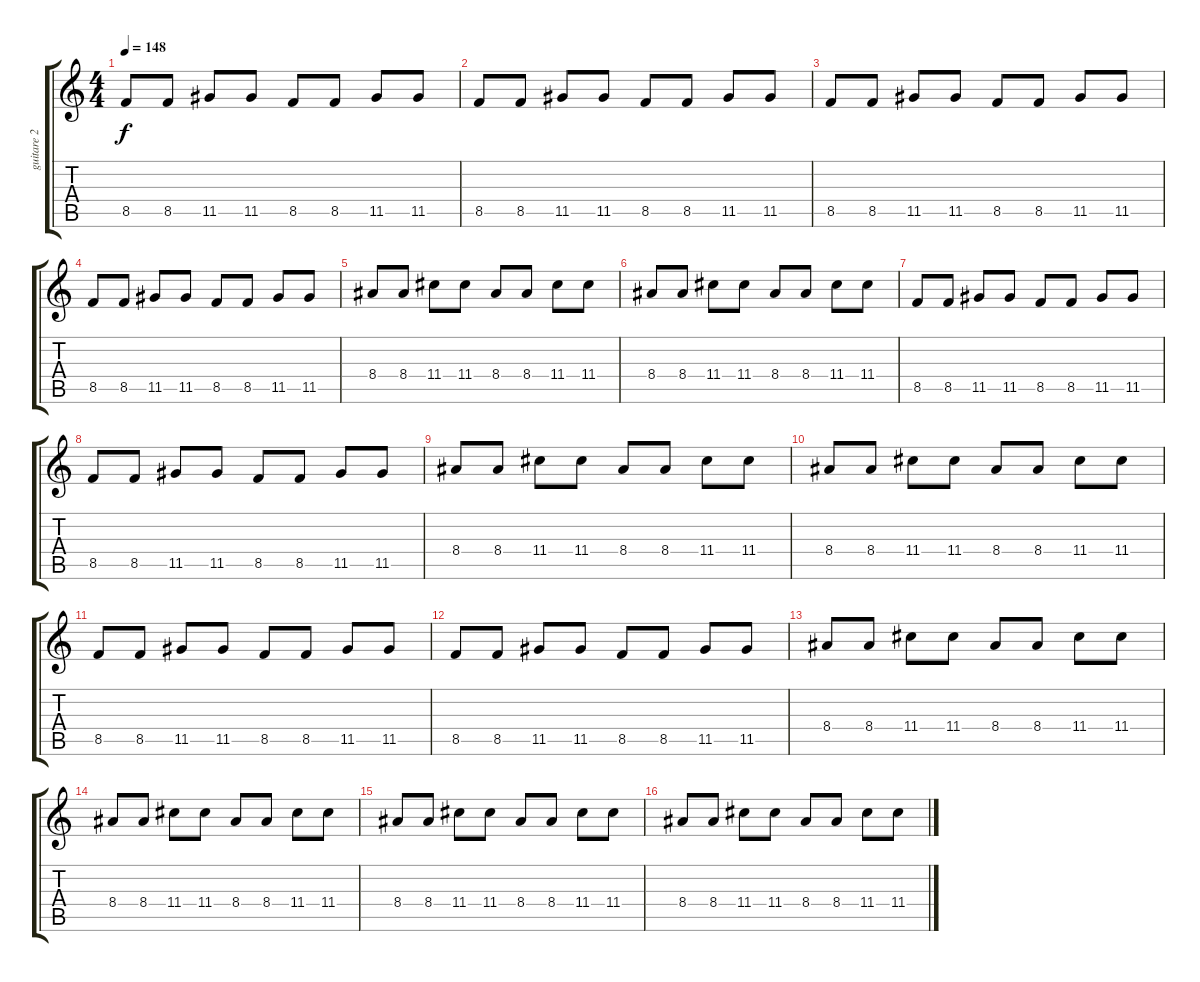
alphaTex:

\track ("guitare 2" "guitare 2") {instrument distortionguitar}
\staff {score tabs}
\tuning (E4 B3 G3 D3 A2 E2) {hide}
\ts (4 4)
\tempo 148
\clef g2
\ks c
8.5.8{dy f} 8.5.8 11.5.8 11.5.8 8.5.8 8.5.8 11.5.8 11.5.8 |
8.5.8 8.5.8 11.5.8 11.5.8 8.5.8 8.5.8 11.5.8 11.5.8 |
8.5.8 8.5.8 11.5.8 11.5.8 8.5.8 8.5.8 11.5.8 11.5.8 |
8.5.8 8.5.8 11.5.8 11.5.8 8.5.8 8.5.8 11.5.8 11.5.8 |
8.4.8 8.4.8 11.4.8 11.4.8 8.4.8 8.4.8 11.4.8 11.4.8 |
8.4.8 8.4.8 11.4.8 11.4.8 8.4.8 8.4.8 11.4.8 11.4.8 |
8.5.8 8.5.8 11.5.8 11.5.8 8.5.8 8.5.8 11.5.8 11.5.8 |
8.5.8 8.5.8 11.5.8 11.5.8 8.5.8 8.5.8 11.5.8 11.5.8 |
8.4.8 8.4.8 11.4.8 11.4.8 8.4.8 8.4.8 11.4.8 11.4.8 |
8.4.8 8.4.8 11.4.8 11.4.8 8.4.8 8.4.8 11.4.8 11.4.8 |
8.5.8 8.5.8 11.5.8 11.5.8 8.5.8 8.5.8 11.5.8 11.5.8 |
8.5.8 8.5.8 11.5.8 11.5.8 8.5.8 8.5.8 11.5.8 11.5.8 |
8.4.8 8.4.8 11.4.8 11.4.8 8.4.8 8.4.8 11.4.8 11.4.8 |
8.4.8 8.4.8 11.4.8 11.4.8 8.4.8 8.4.8 11.4.8 11.4.8 |
8.4.8 8.4.8 11.4.8 11.4.8 8.4.8 8.4.8 11.4.8 11.4.8 |
8.4.8 8.4.8 11.4.8 11.4.8 8.4.8 8.4.8 11.4.8 11.4.8
